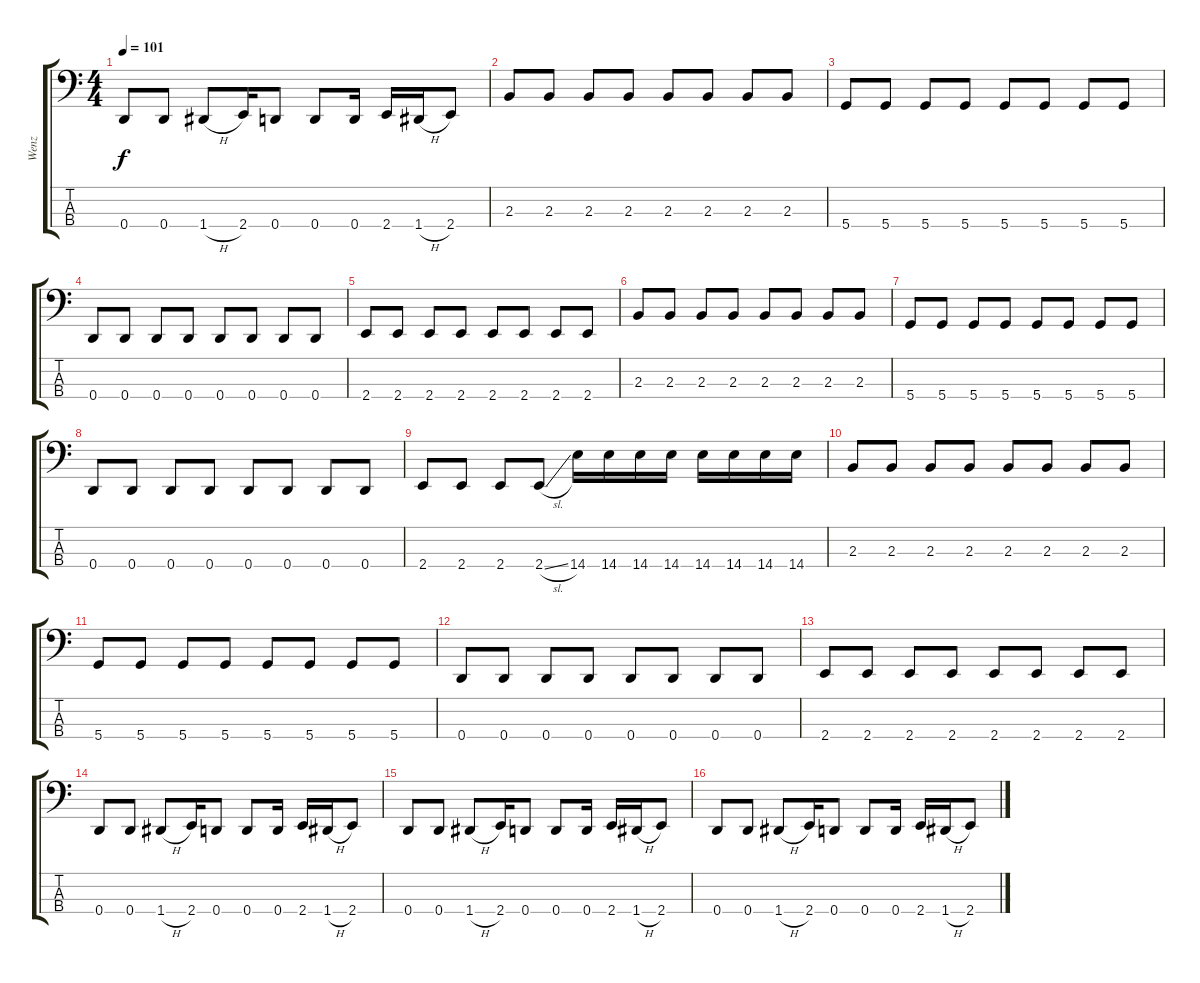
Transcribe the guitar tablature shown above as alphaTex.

\track ("Wenz" "Wenz") {instrument electricbassfinger}
\staff {score tabs}
\tuning (G2 D2 A1 D1) {hide}
\ts (4 4)
\tempo 101
\clef f4
\ks c
0.4.8{dy f} 0.4.8 1.4{h}.8 2.4.16 0.4.8 0.4.8 0.4.16 2.4.16 1.4{h}.16 2.4.8 |
2.3.8 2.3.8 2.3.8 2.3.8 2.3.8 2.3.8 2.3.8 2.3.8 |
5.4.8 5.4.8 5.4.8 5.4.8 5.4.8 5.4.8 5.4.8 5.4.8 |
0.4.8 0.4.8 0.4.8 0.4.8 0.4.8 0.4.8 0.4.8 0.4.8 |
2.4.8 2.4.8 2.4.8 2.4.8 2.4.8 2.4.8 2.4.8 2.4.8 |
2.3.8 2.3.8 2.3.8 2.3.8 2.3.8 2.3.8 2.3.8 2.3.8 |
5.4.8 5.4.8 5.4.8 5.4.8 5.4.8 5.4.8 5.4.8 5.4.8 |
0.4.8 0.4.8 0.4.8 0.4.8 0.4.8 0.4.8 0.4.8 0.4.8 |
2.4.8 2.4.8 2.4.8 2.4{sl}.8 14.4.16 14.4.16 14.4.16 14.4.16 14.4.16 14.4.16 14.4.16 14.4.16 |
2.3.8 2.3.8 2.3.8 2.3.8 2.3.8 2.3.8 2.3.8 2.3.8 |
5.4.8 5.4.8 5.4.8 5.4.8 5.4.8 5.4.8 5.4.8 5.4.8 |
0.4.8 0.4.8 0.4.8 0.4.8 0.4.8 0.4.8 0.4.8 0.4.8 |
2.4.8 2.4.8 2.4.8 2.4.8 2.4.8 2.4.8 2.4.8 2.4.8 |
0.4.8 0.4.8 1.4{h}.8 2.4.16 0.4.8 0.4.8 0.4.16 2.4.16 1.4{h}.16 2.4.8 |
0.4.8 0.4.8 1.4{h}.8 2.4.16 0.4.8 0.4.8 0.4.16 2.4.16 1.4{h}.16 2.4.8 |
0.4.8 0.4.8 1.4{h}.8 2.4.16 0.4.8 0.4.8 0.4.16 2.4.16 1.4{h}.16 2.4.8
